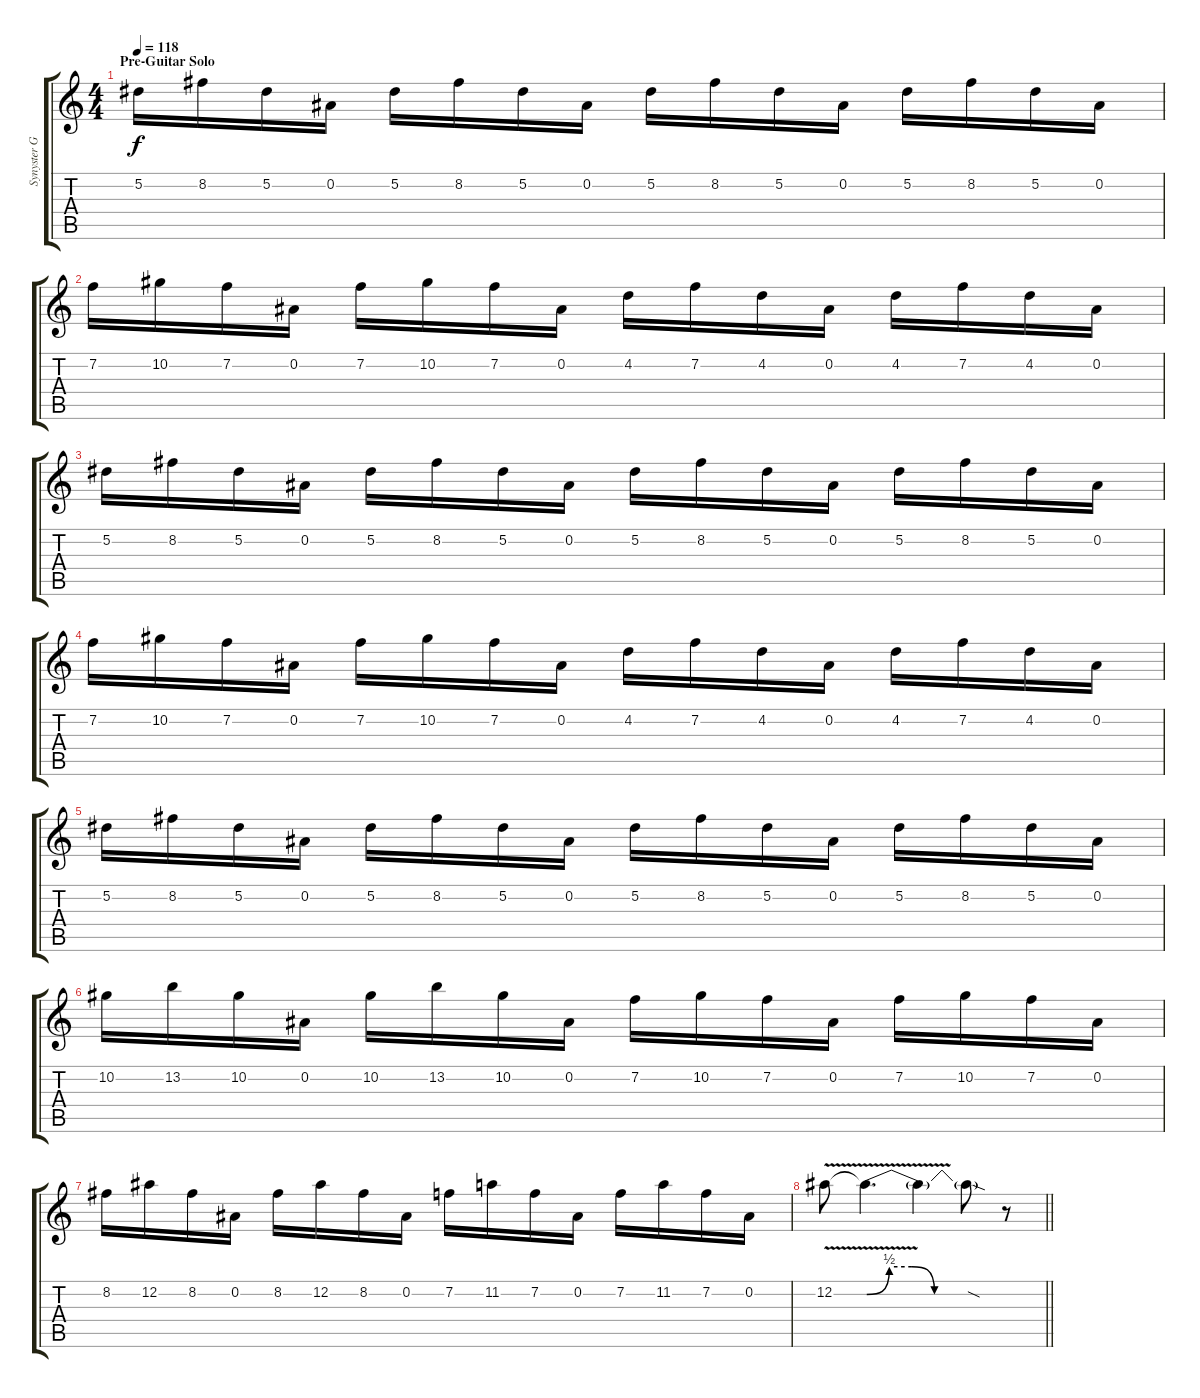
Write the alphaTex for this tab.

\track ("Synyster Gates" "Synyster G") {instrument distortionguitar}
\staff {score tabs}
\tuning (Eb4 Bb3 Gb3 Db3 Ab2 Db2) {hide}
\ts (4 4)
\section ("" "Pre-Guitar Solo")
\tempo 118
\clef g2
\ks c
5.2.16{dy f volume 14} 8.2.16 5.2.16 0.2.16 5.2.16 8.2.16 5.2.16 0.2.16 5.2.16 8.2.16 5.2.16 0.2.16 5.2.16 8.2.16 5.2.16 0.2.16 |
7.2.16 10.2.16 7.2.16 0.2.16 7.2.16 10.2.16 7.2.16 0.2.16 4.2.16 7.2.16 4.2.16 0.2.16 4.2.16 7.2.16 4.2.16 0.2.16 |
5.2.16 8.2.16 5.2.16 0.2.16 5.2.16 8.2.16 5.2.16 0.2.16 5.2.16 8.2.16 5.2.16 0.2.16 5.2.16 8.2.16 5.2.16 0.2.16 |
7.2.16 10.2.16 7.2.16 0.2.16 7.2.16 10.2.16 7.2.16 0.2.16 4.2.16 7.2.16 4.2.16 0.2.16 4.2.16 7.2.16 4.2.16 0.2.16 |
5.2.16 8.2.16 5.2.16 0.2.16 5.2.16 8.2.16 5.2.16 0.2.16 5.2.16 8.2.16 5.2.16 0.2.16 5.2.16 8.2.16 5.2.16 0.2.16 |
10.2.16 13.2.16 10.2.16 0.2.16 10.2.16 13.2.16 10.2.16 0.2.16 7.2.16 10.2.16 7.2.16 0.2.16 7.2.16 10.2.16 7.2.16 0.2.16 |
8.2.16 12.2.16 8.2.16 0.2.16 8.2.16 12.2.16 8.2.16 0.2.16 7.2.16 11.2.16 7.2.16 0.2.16 7.2.16 11.2.16 7.2.16 0.2.16 |
\barLineRight lightlight
12.2{v}.8 12.2{be (custom 0 0 10 2 20 2 30 0 40 0 46 0 50 0 60 0) v t}.4{d} 12.2{t}.4 12.2{sod t}.8 r.8
